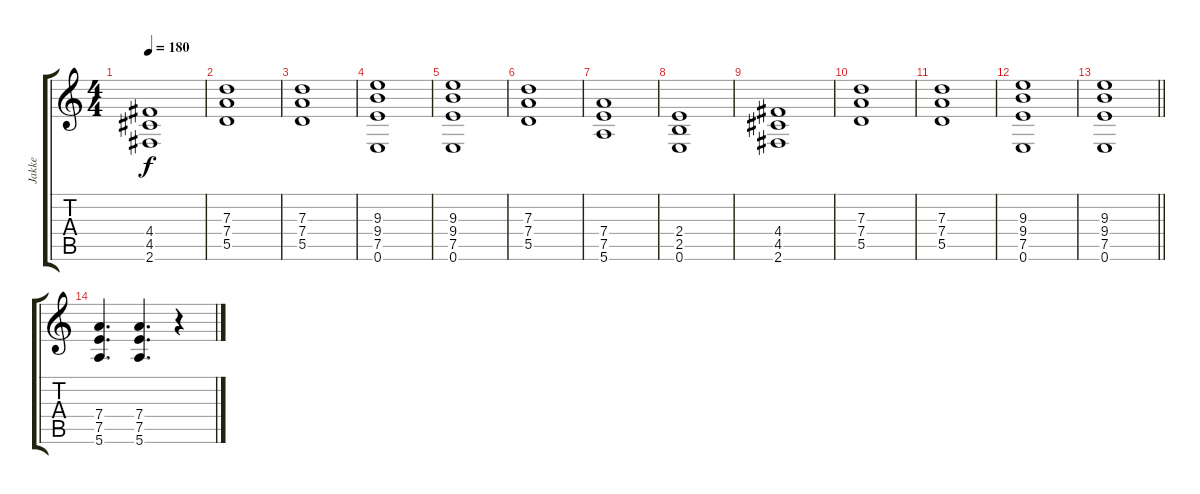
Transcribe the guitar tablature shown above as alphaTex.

\track ("Jakke" "Jakke") {instrument overdrivenguitar}
\staff {score tabs}
\tuning (E4 B3 G3 D3 A2 E2) {hide}
\ts (4 4)
\tempo 180
\clef g2
\ks c
(4.4 4.5 2.6).1{dy f} |
(7.3 7.4 5.5).1 |
(7.3 7.4 5.5).1 |
(9.3 9.4 7.5 0.6).1 |
(9.3 9.4 7.5 0.6).1 |
(7.3 7.4 5.5).1 |
(7.4 7.5 5.6).1 |
(2.4 2.5 0.6).1 |
(4.4 4.5 2.6).1 |
(7.3 7.4 5.5).1 |
(7.3 7.4 5.5).1 |
(9.3 9.4 7.5 0.6).1 |
\barLineRight lightlight
(9.3 9.4 7.5 0.6).1 |
(7.4 7.5 5.6).4{d} (7.4 7.5 5.6).4{d} r.4
